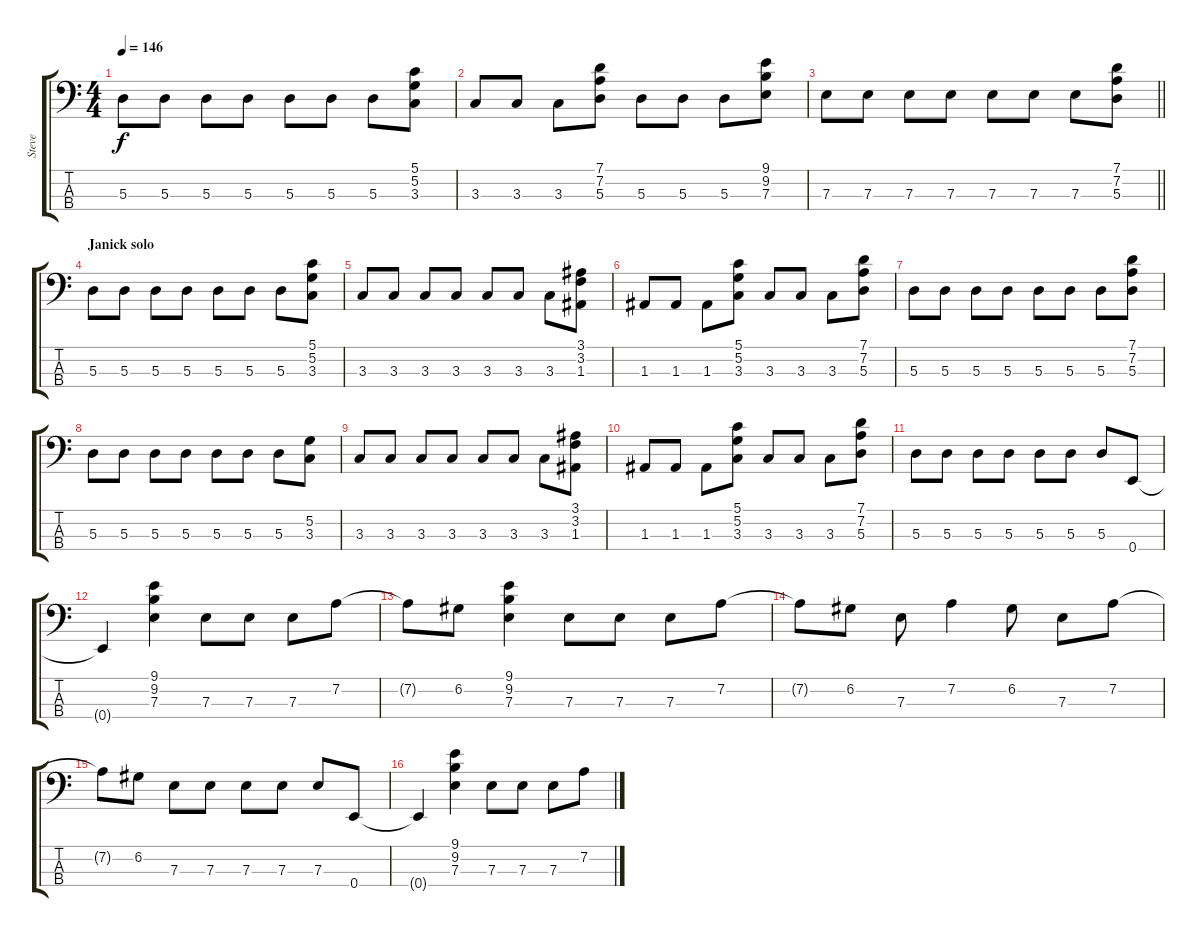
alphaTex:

\track ("Steve" "Steve") {instrument electricbassfinger}
\staff {score tabs}
\tuning (G2 D2 A1 E1) {hide}
\ts (4 4)
\tempo 146
\clef f4
\ks c
5.3.8{dy f} 5.3.8 5.3.8 5.3.8 5.3.8 5.3.8 5.3.8 (5.1 5.2 3.3).8 |
3.3.8 3.3.8 3.3.8 (7.1 7.2 5.3).8 5.3.8 5.3.8 5.3.8 (9.1 9.2 7.3).8 |
\barLineRight lightlight
7.3.8 7.3.8 7.3.8 7.3.8 7.3.8 7.3.8 7.3.8 (7.1 7.2 5.3).8 |
\section ("" "Janick solo")
5.3.8 5.3.8 5.3.8 5.3.8 5.3.8 5.3.8 5.3.8 (5.1 5.2 3.3).8 |
3.3.8 3.3.8 3.3.8 3.3.8 3.3.8 3.3.8 3.3.8 (3.1 3.2 1.3).8 |
1.3.8 1.3.8 1.3.8 (5.1 5.2 3.3).8 3.3.8 3.3.8 3.3.8 (7.1 7.2 5.3).8 |
5.3.8 5.3.8 5.3.8 5.3.8 5.3.8 5.3.8 5.3.8 (7.1 7.2 5.3).8 |
5.3.8 5.3.8 5.3.8 5.3.8 5.3.8 5.3.8 5.3.8 (5.2 3.3).8 |
3.3.8 3.3.8 3.3.8 3.3.8 3.3.8 3.3.8 3.3.8 (3.1 3.2 1.3).8 |
1.3.8 1.3.8 1.3.8 (5.1 5.2 3.3).8 3.3.8 3.3.8 3.3.8 (7.1 7.2 5.3).8 |
5.3.8 5.3.8 5.3.8 5.3.8 5.3.8 5.3.8 5.3.8 0.4.8 |
0.4{t}.4 (9.1 9.2 7.3).4 7.3.8 7.3.8 7.3.8 7.2.8 |
7.2{t}.8 6.2.8 (9.1 9.2 7.3).4 7.3.8 7.3.8 7.3.8 7.2.8 |
7.2{t}.8 6.2.8 7.3.8 7.2.4 6.2.8 7.3.8 7.2.8 |
7.2{t}.8 6.2.8 7.3.8 7.3.8 7.3.8 7.3.8 7.3.8 0.4.8 |
0.4{t}.4 (9.1 9.2 7.3).4 7.3.8 7.3.8 7.3.8 7.2.8
